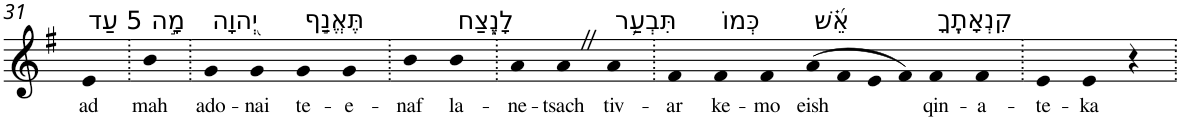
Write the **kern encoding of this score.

**kern	**text
*part1	*part1
*staff1	*staff1
*I"Piano	*
*I'Pno	*
!!LO:PB:g=z
*clefG2	*
*k[f#]	*
*G:	*
=31	=31
!LO:TX:a:t=5 עַד	!
!	!LO:LY:b
4e	ad
=32.	=32.
!LO:TX:a:t=מָ֣ה	!
!	!LO:LY:b
4b	mah
=33.	=33.
!LO:TX:a:t=יְ֭הוָה	!
!	!LO:LY:b
4g	ado-
!	!LO:LY:b
4g	-nai
!LO:TX:a:t=תֶּאֱנַ֣ף	!
!	!LO:LY:b
4g	te-
!	!LO:LY:b
4g	-e-
=34.	=34.
!	!LO:LY:b
4b	-naf
!LO:TX:a:t=לָנֶ֑צַח	!
!	!LO:LY:b
4b	la-
=35.	=35.
!	!LO:LY:b
4a	-ne-
!	!LO:LY:b
4aZ	-tsach
!LO:TX:a:t=תִּבְעַ֥ר	!
!	!LO:LY:b
4a	tiv-
=36.	=36.
!	!LO:LY:b
4f#	-ar
!LO:TX:a:t=כְּמוֹ	!
!	!LO:LY:b
4f#	ke-
!	!LO:LY:b
4f#	-mo
!LO:TX:a:t=אֵ֝֗שׁ	!
!	!LO:LY:b
(>8a	eish
8f#	.
8e	.
8f#)	.
!LO:TX:a:t=קִנְאָתֶֽךָ	!
!	!LO:LY:b
4f#	qin-
!	!LO:LY:b
4f#	-a-
=37.	=37.
!	!LO:LY:b
4e	-te-
!	!LO:LY:b
4e	-ka
4r	.
=.	=.
*-	*-
